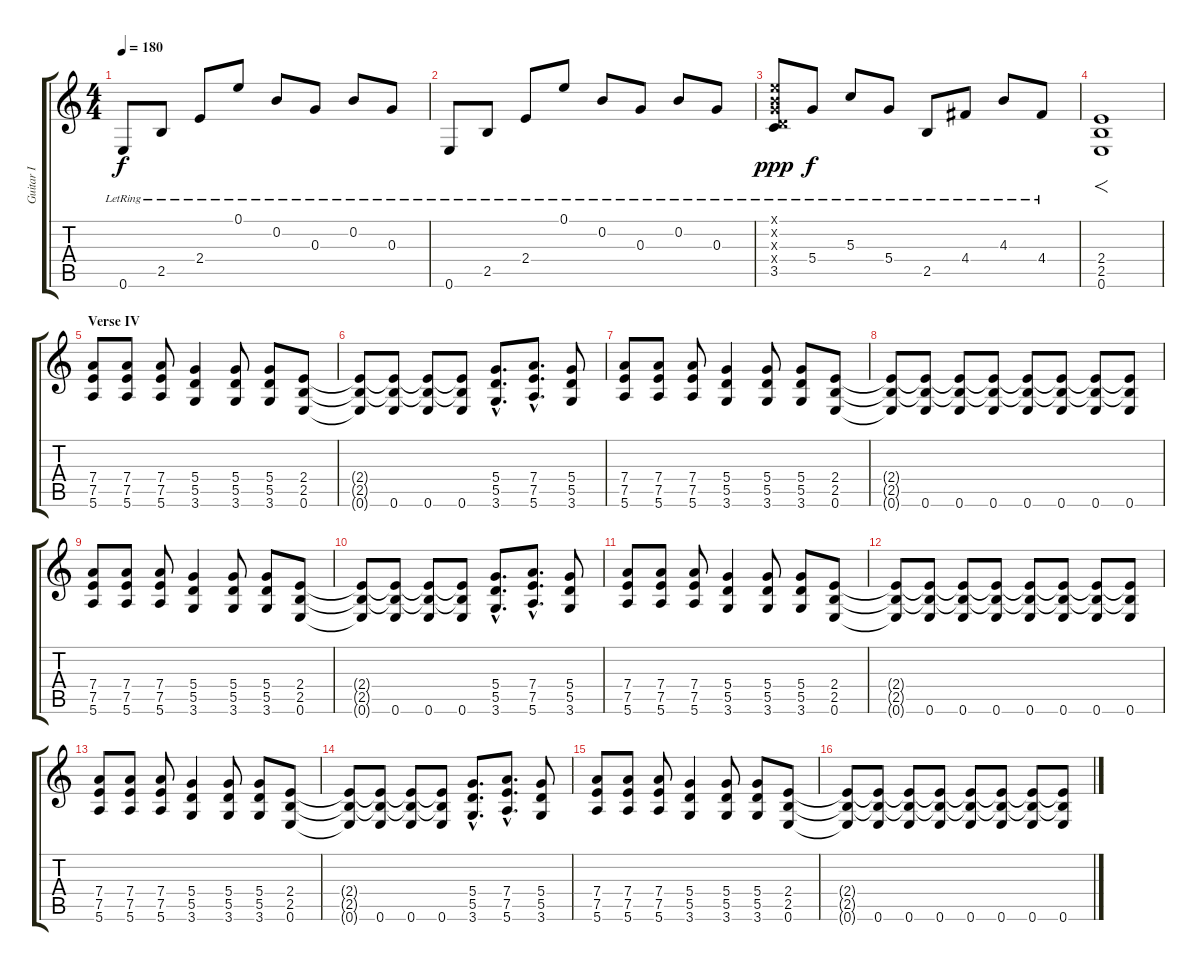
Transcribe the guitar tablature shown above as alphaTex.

\track ("Guitar I" "Guitar I") {instrument distortionguitar}
\staff {score tabs}
\tuning (E4 B3 G3 D3 A2 E2) {hide}
\ts (4 4)
\tempo 180
\clef g2
\ks c
0.6{lr}.8{dy f} 2.5{lr}.8 2.4{lr}.8 0.1{lr}.8 0.2{lr}.8 0.3{lr}.8 0.2{lr}.8 0.3{lr}.8 |
0.6{lr}.8 2.5{lr}.8 2.4{lr}.8 0.1{lr}.8 0.2{lr}.8 0.3{lr}.8 0.2{lr}.8 0.3{lr}.8 |
(0.1{x} 0.2{x} 0.3{x} 0.4{x} 3.5{lr}).8{dy ppp} 5.4{lr}.8{dy f} 5.3{lr}.8 5.4{lr}.8 2.5{lr}.8 4.4{lr}.8 4.3{lr}.8 4.4{lr}.8 |
(2.4 2.5 0.6).1{f} |
\section ("" "Verse IV")
(7.4 7.5 5.6).8 (7.4 7.5 5.6).8 (7.4 7.5 5.6).8 (5.4 5.5 3.6).4 (5.4 5.5 3.6).8 (5.4 5.5 3.6).8 (2.4 2.5 0.6).8 |
(2.4{t} 2.5{t} 0.6{t}).8 (2.4{t} 2.5{t} 0.6).8 (2.4{t} 2.5{t} 0.6).8 (2.4{t} 2.5{t} 0.6).8 (5.4{hac} 5.5{hac} 3.6{hac}).8{d} (7.4{hac} 7.5{hac} 5.6{hac}).8{d} (5.4 5.5 3.6).8 |
(7.4 7.5 5.6).8 (7.4 7.5 5.6).8 (7.4 7.5 5.6).8 (5.4 5.5 3.6).4 (5.4 5.5 3.6).8 (5.4 5.5 3.6).8 (2.4 2.5 0.6).8 |
(2.4{t} 2.5{t} 0.6{t}).8 (2.4{t} 2.5{t} 0.6).8 (2.4{t} 2.5{t} 0.6).8 (2.4{t} 2.5{t} 0.6).8 (2.4{t} 2.5{t} 0.6).8 (2.4{t} 2.5{t} 0.6).8 (2.4{t} 2.5{t} 0.6).8 (2.4{t} 2.5{t} 0.6).8 |
(7.4 7.5 5.6).8 (7.4 7.5 5.6).8 (7.4 7.5 5.6).8 (5.4 5.5 3.6).4 (5.4 5.5 3.6).8 (5.4 5.5 3.6).8 (2.4 2.5 0.6).8 |
(2.4{t} 2.5{t} 0.6{t}).8 (2.4{t} 2.5{t} 0.6).8 (2.4{t} 2.5{t} 0.6).8 (2.4{t} 2.5{t} 0.6).8 (5.4{hac} 5.5{hac} 3.6{hac}).8{d} (7.4{hac} 7.5{hac} 5.6{hac}).8{d} (5.4 5.5 3.6).8 |
(7.4 7.5 5.6).8 (7.4 7.5 5.6).8 (7.4 7.5 5.6).8 (5.4 5.5 3.6).4 (5.4 5.5 3.6).8 (5.4 5.5 3.6).8 (2.4 2.5 0.6).8 |
(2.4{t} 2.5{t} 0.6{t}).8 (2.4{t} 2.5{t} 0.6).8 (2.4{t} 2.5{t} 0.6).8 (2.4{t} 2.5{t} 0.6).8 (2.4{t} 2.5{t} 0.6).8 (2.4{t} 2.5{t} 0.6).8 (2.4{t} 2.5{t} 0.6).8 (2.4{t} 2.5{t} 0.6).8 |
(7.4 7.5 5.6).8 (7.4 7.5 5.6).8 (7.4 7.5 5.6).8 (5.4 5.5 3.6).4 (5.4 5.5 3.6).8 (5.4 5.5 3.6).8 (2.4 2.5 0.6).8 |
(2.4{t} 2.5{t} 0.6{t}).8 (2.4{t} 2.5{t} 0.6).8 (2.4{t} 2.5{t} 0.6).8 (2.4{t} 2.5{t} 0.6).8 (5.4{hac} 5.5{hac} 3.6{hac}).8{d} (7.4{hac} 7.5{hac} 5.6{hac}).8{d} (5.4 5.5 3.6).8 |
(7.4 7.5 5.6).8 (7.4 7.5 5.6).8 (7.4 7.5 5.6).8 (5.4 5.5 3.6).4 (5.4 5.5 3.6).8 (5.4 5.5 3.6).8 (2.4 2.5 0.6).8 |
(2.4{t} 2.5{t} 0.6{t}).8 (2.4{t} 2.5{t} 0.6).8 (2.4{t} 2.5{t} 0.6).8 (2.4{t} 2.5{t} 0.6).8 (2.4{t} 2.5{t} 0.6).8 (2.4{t} 2.5{t} 0.6).8 (2.4{t} 2.5{t} 0.6).8 (2.4{t} 2.5{t} 0.6).8
